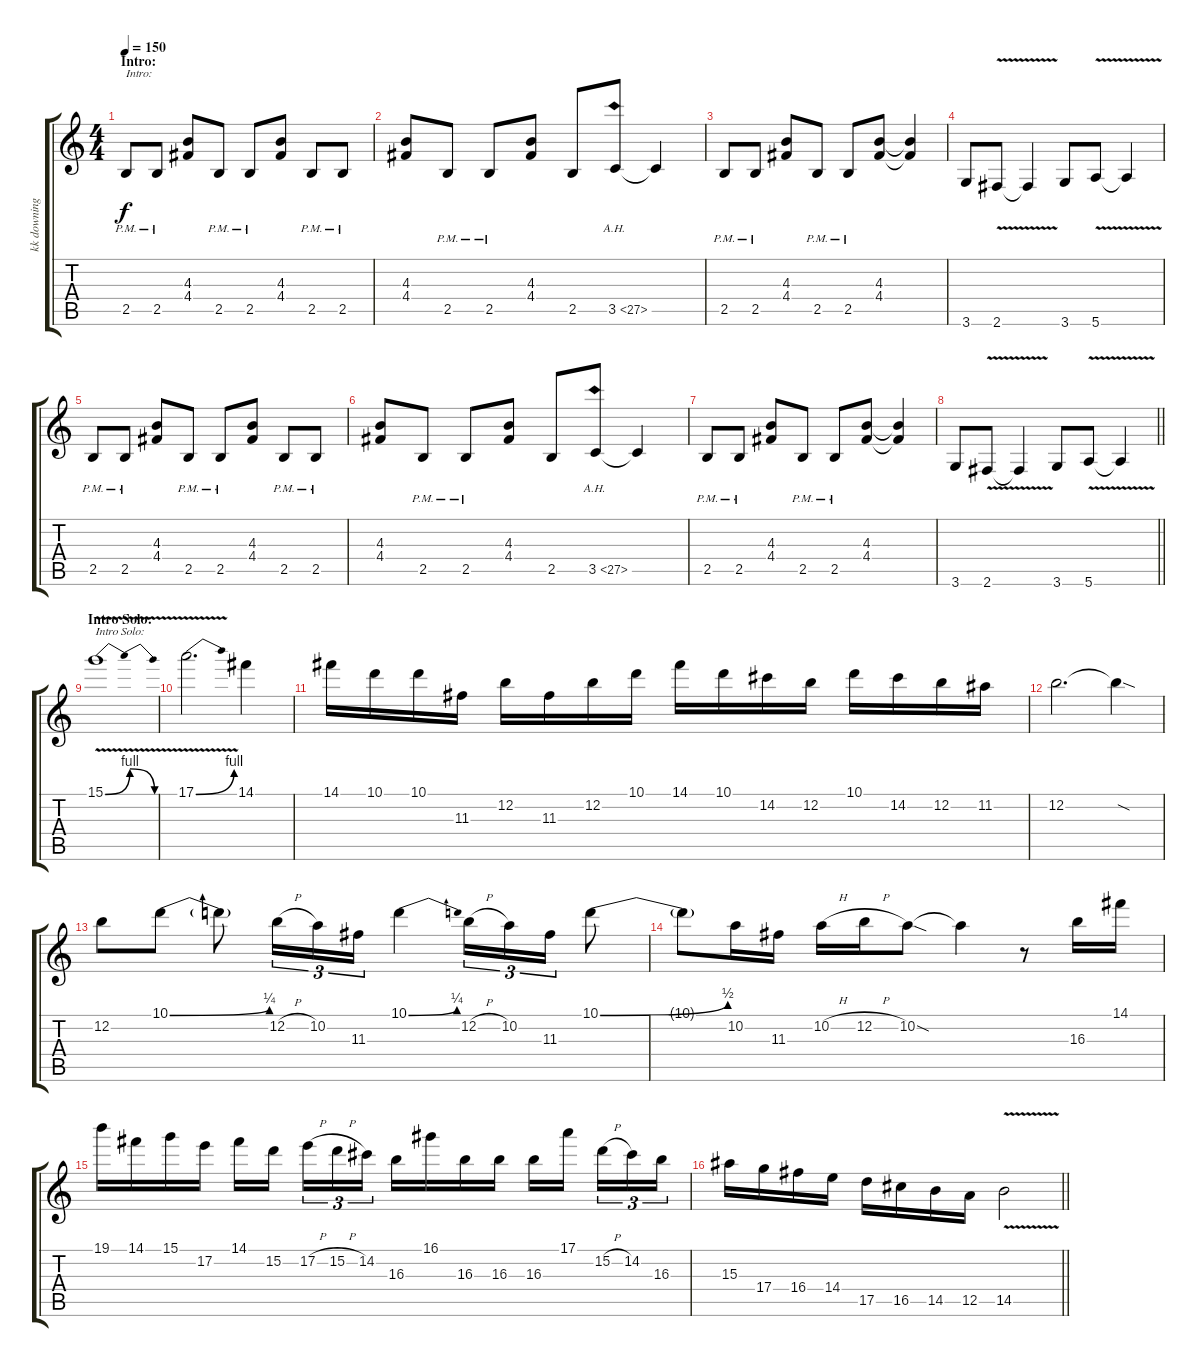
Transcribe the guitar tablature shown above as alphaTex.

\track ("kk downing" "kk downing") {instrument distortionguitar}
\staff {score tabs}
\tuning (E4 B3 G3 D3 A2 E2) {hide}
\ts (4 4)
\section ("" "Intro:")
\tempo 150
\clef g2
\ks c
2.5{pm}.8{txt "Intro:" dy f instrument distortionguitar} 2.5{pm}.8 (4.3 4.4).8 2.5{pm}.8 2.5{pm}.8 (4.3 4.4).8 2.5{pm}.8 2.5{pm}.8 |
(4.3 4.4).8 2.5{pm}.8 2.5{pm}.8 (4.3 4.4).8 2.5.8 3.5{ah 24}.8 3.5{t}.4 |
2.5{pm}.8 2.5{pm}.8 (4.3 4.4).8 2.5{pm}.8 2.5{pm}.8 (4.3 4.4).8 (4.3{t} 4.4{t}).4 |
3.6.8 2.6{v}.8 2.6{t}.4 3.6.8 5.6{v}.8 5.6{t}.4 |
2.5{pm}.8 2.5{pm}.8 (4.3 4.4).8 2.5{pm}.8 2.5{pm}.8 (4.3 4.4).8 2.5{pm}.8 2.5{pm}.8 |
(4.3 4.4).8 2.5{pm}.8 2.5{pm}.8 (4.3 4.4).8 2.5.8 3.5{ah 24}.8 3.5{t}.4 |
2.5{pm}.8 2.5{pm}.8 (4.3 4.4).8 2.5{pm}.8 2.5{pm}.8 (4.3 4.4).8 (4.3{t} 4.4{t}).4 |
\barLineRight lightlight
3.6.8 2.6{v}.8 2.6{t}.4 3.6.8 5.6{v}.8 5.6{t}.4 |
\section ("" "Intro Solo:")
15.1{be (bendrelease 0 0 11 4 58 4 60 0) v}.1{txt "Intro Solo:"} |
17.1{be (bend 0 0 60 4) v}.2{d} 14.1.4 |
14.1.16 10.1.16 10.1.16 11.3.16 12.2.16 11.3.16 12.2.16 10.1.16 14.1.16 10.1.16 14.2.16 12.2.16 10.1.16 14.2.16 12.2.16 11.2.16 |
12.2.2{d} 12.2{sod t}.4 |
12.2.8 10.1{be (bend 0 0 60 1)}.8 10.1{t}.8 12.2{h}.16{tu (3 2)} 10.2.16{tu (3 2)} 11.3.16{tu (3 2)} 10.1{be (bend 0 0 60 1)}.4 12.2{h}.16{tu (3 2)} 10.2.16{tu (3 2)} 11.3.16{tu (3 2)} 10.1{be (bend 0 0 60 2)}.8 |
10.1{t}.8 10.2.16 11.3.16 10.2{h}.16 12.2{h}.16 10.2{sod}.8 10.2{t}.4 r.8 16.3.16 14.1.16 |
19.1.16 14.1.16 15.1.16 17.2.16 14.1.16 15.2.16{beam splitsecondary} 17.2{h}.16{tu (3 2)} 15.2{h}.16{tu (3 2)} 14.2.16{tu (3 2)} 16.3.16 16.1.16 16.3.16 16.3.16 16.3.16 17.1.16{beam splitsecondary} 15.2{h}.16{tu (3 2)} 14.2.16{tu (3 2)} 16.3.16{tu (3 2)} |
\barLineRight lightlight
15.3.16 17.4.16 16.4.16 14.4.16 17.5.16 16.5.16 14.5.16 12.5.16 14.5{v}.2
